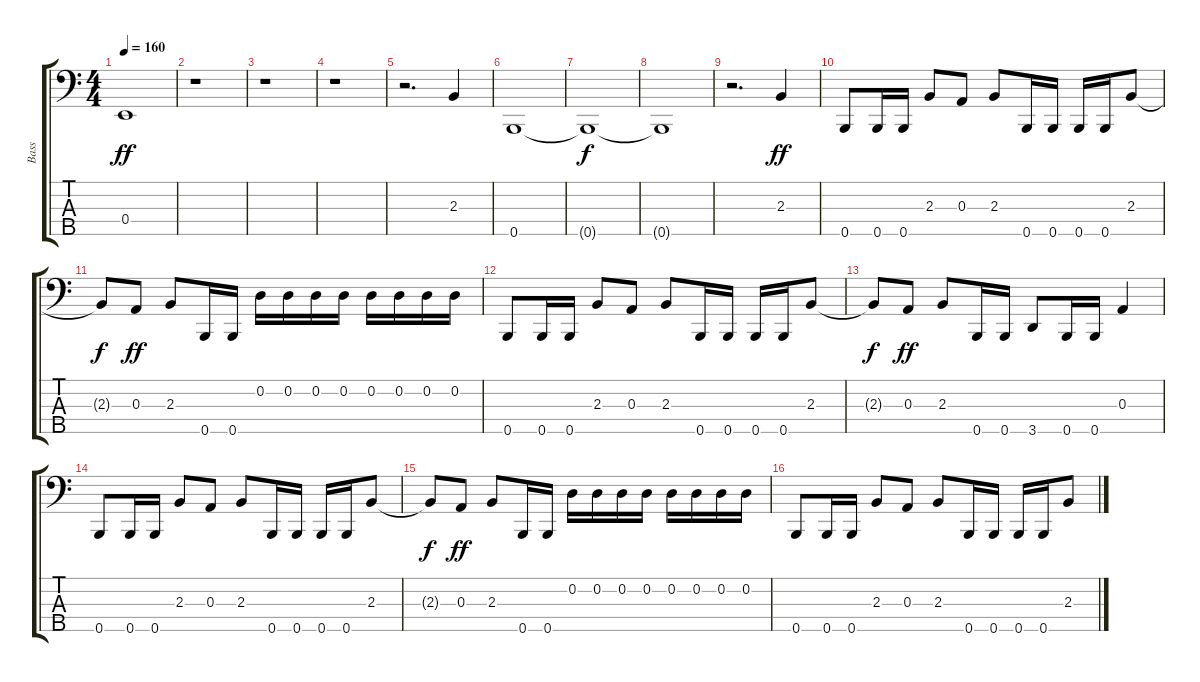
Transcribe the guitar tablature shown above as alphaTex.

\track ("Bass" "Bass") {instrument electricbasspick}
\staff {score tabs}
\tuning (G2 D2 A1 E1 B0) {hide}
\ts (4 4)
\tempo 160
\clef f4
\ks c
0.4.1{dy ff} |
r.1 |
r.1 |
r.1 |
r.2{d} 2.3.4 |
0.5.1 |
0.5{t}.1{dy f} |
0.5{t}.1 |
r.2{d} 2.3.4{dy ff} |
0.5.8 0.5.16 0.5.16 2.3.8 0.3.8 2.3.8 0.5.16 0.5.16 0.5.16 0.5.16 2.3.8 |
2.3{t}.8{dy f} 0.3.8{dy ff} 2.3.8 0.5.16 0.5.16 0.2.16 0.2.16 0.2.16 0.2.16 0.2.16 0.2.16 0.2.16 0.2.16 |
0.5.8 0.5.16 0.5.16 2.3.8 0.3.8 2.3.8 0.5.16 0.5.16 0.5.16 0.5.16 2.3.8 |
2.3{t}.8{dy f} 0.3.8{dy ff} 2.3.8 0.5.16 0.5.16 3.5.8 0.5.16 0.5.16 0.3.4 |
0.5.8 0.5.16 0.5.16 2.3.8 0.3.8 2.3.8 0.5.16 0.5.16 0.5.16 0.5.16 2.3.8 |
2.3{t}.8{dy f} 0.3.8{dy ff} 2.3.8 0.5.16 0.5.16 0.2.16 0.2.16 0.2.16 0.2.16 0.2.16 0.2.16 0.2.16 0.2.16 |
0.5.8 0.5.16 0.5.16 2.3.8 0.3.8 2.3.8 0.5.16 0.5.16 0.5.16 0.5.16 2.3.8
